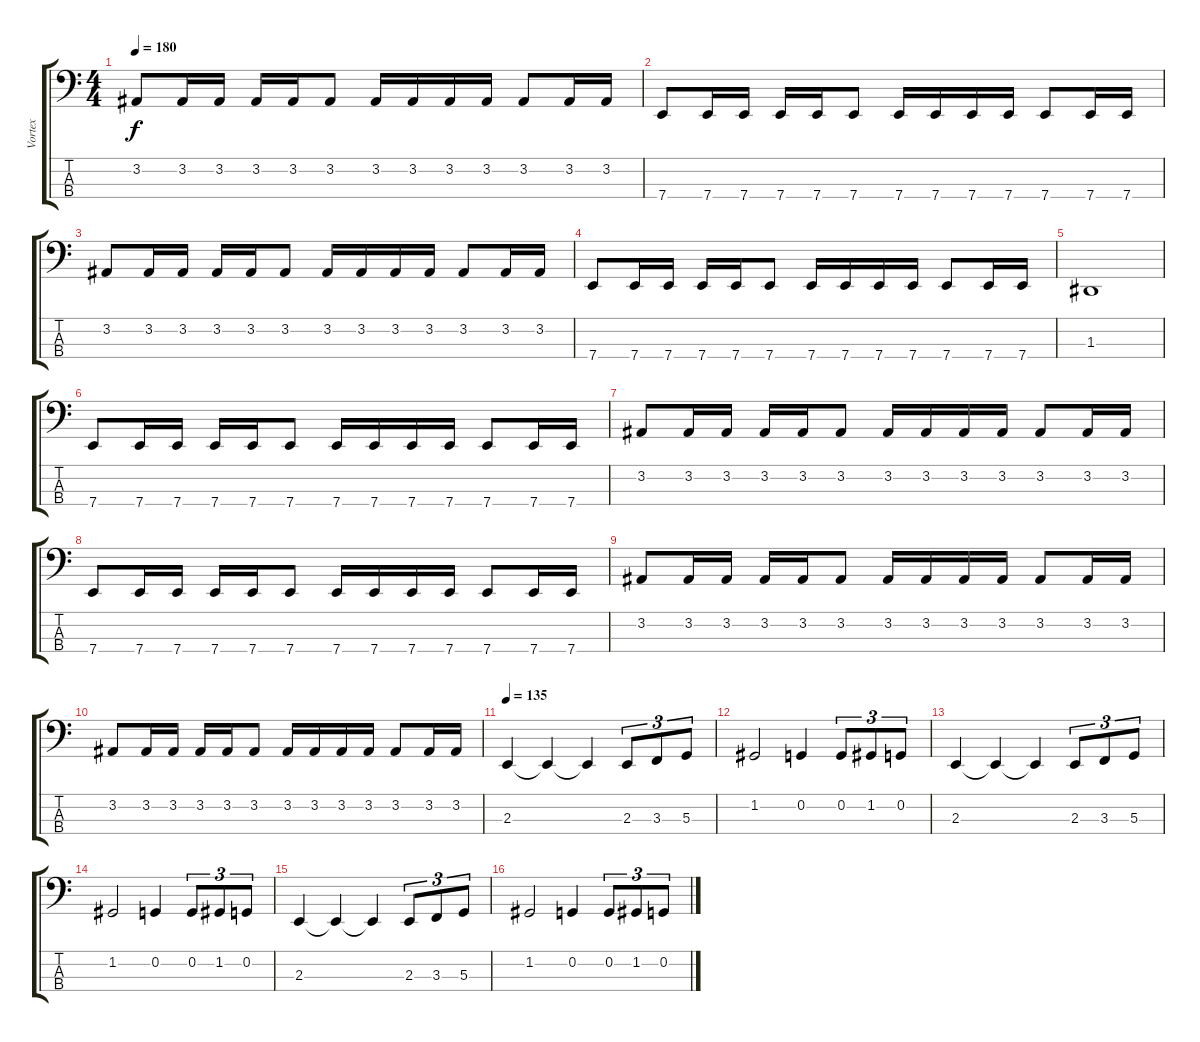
\track ("Vortex" "Vortex") {instrument electricbassfinger}
\staff {score tabs}
\tuning (C2 G1 D1 A0) {hide}
\ts (4 4)
\tempo 180
\clef f4
\ks c
3.2.8{dy f} 3.2.16 3.2.16 3.2.16 3.2.16 3.2.8 3.2.16 3.2.16 3.2.16 3.2.16 3.2.8 3.2.16 3.2.16 |
7.4.8 7.4.16 7.4.16 7.4.16 7.4.16 7.4.8 7.4.16 7.4.16 7.4.16 7.4.16 7.4.8 7.4.16 7.4.16 |
3.2.8 3.2.16 3.2.16 3.2.16 3.2.16 3.2.8 3.2.16 3.2.16 3.2.16 3.2.16 3.2.8 3.2.16 3.2.16 |
7.4.8 7.4.16 7.4.16 7.4.16 7.4.16 7.4.8 7.4.16 7.4.16 7.4.16 7.4.16 7.4.8 7.4.16 7.4.16 |
1.3.1 |
7.4.8 7.4.16 7.4.16 7.4.16 7.4.16 7.4.8 7.4.16 7.4.16 7.4.16 7.4.16 7.4.8 7.4.16 7.4.16 |
3.2.8 3.2.16 3.2.16 3.2.16 3.2.16 3.2.8 3.2.16 3.2.16 3.2.16 3.2.16 3.2.8 3.2.16 3.2.16 |
7.4.8 7.4.16 7.4.16 7.4.16 7.4.16 7.4.8 7.4.16 7.4.16 7.4.16 7.4.16 7.4.8 7.4.16 7.4.16 |
3.2.8 3.2.16 3.2.16 3.2.16 3.2.16 3.2.8 3.2.16 3.2.16 3.2.16 3.2.16 3.2.8 3.2.16 3.2.16 |
3.2.8 3.2.16 3.2.16 3.2.16 3.2.16 3.2.8 3.2.16 3.2.16 3.2.16 3.2.16 3.2.8 3.2.16 3.2.16 |
\section ("" "")
\tempo 135
2.3.4 2.3{t}.4 2.3{t}.4 2.3.8{tu (3 2)} 3.3.8{tu (3 2)} 5.3.8{tu (3 2)} |
1.2.2 0.2.4 0.2.8{tu (3 2)} 1.2.8{tu (3 2)} 0.2.8{tu (3 2)} |
2.3.4 2.3{t}.4 2.3{t}.4 2.3.8{tu (3 2)} 3.3.8{tu (3 2)} 5.3.8{tu (3 2)} |
1.2.2 0.2.4 0.2.8{tu (3 2)} 1.2.8{tu (3 2)} 0.2.8{tu (3 2)} |
2.3.4 2.3{t}.4 2.3{t}.4 2.3.8{tu (3 2)} 3.3.8{tu (3 2)} 5.3.8{tu (3 2)} |
1.2.2 0.2.4 0.2.8{tu (3 2)} 1.2.8{tu (3 2)} 0.2.8{tu (3 2)}
